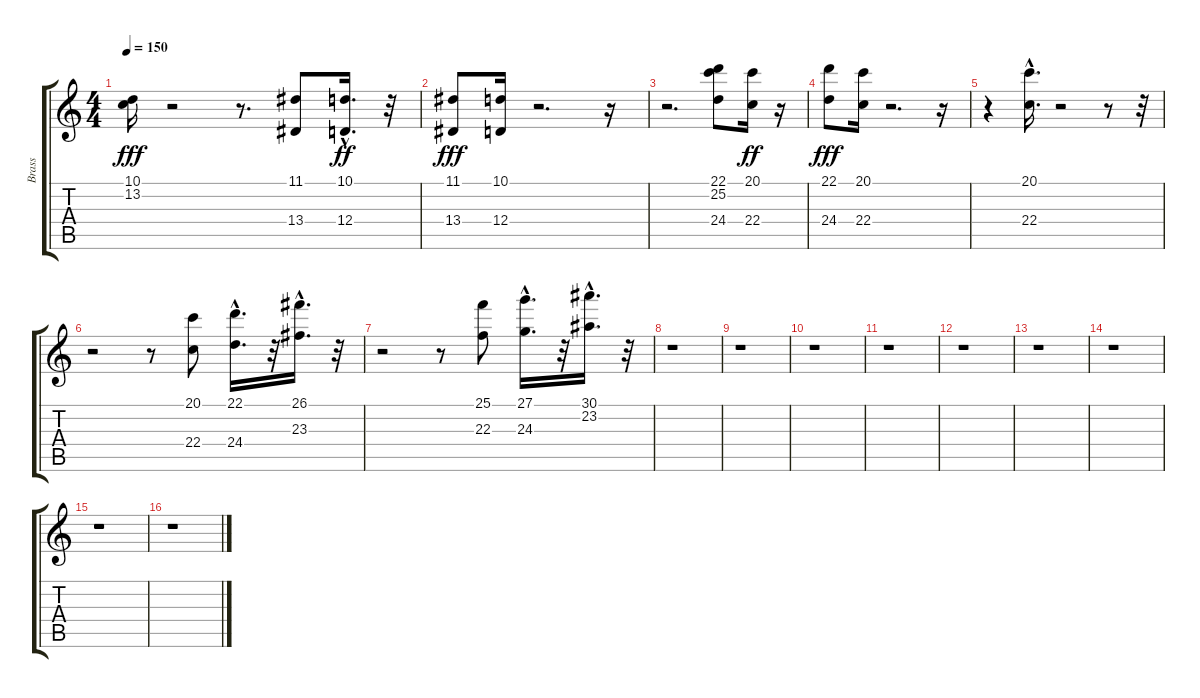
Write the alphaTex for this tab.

\track ("Brass" "Brass") {instrument brasssection}
\staff {score tabs}
\tuning (E4 B3 G3 D3 A2 E2) {hide}
\ts (4 4)
\tempo 150
\clef g2
\ks c
(10.1 13.2).16{dy fff instrument brasssection} r.2 r.8{d} (11.1 13.4).8 (10.1 12.4{hac}).16{d dy ff} r.32 |
(11.1 13.4).8{dy fff} (10.1 12.4).16 r.2{d} r.16 |
r.2{d} (22.1 25.2 24.4).8 (20.1 22.4).16{dy ff} r.16 |
(22.1 24.4).8{dy fff} (20.1 22.4).16 r.2{d} r.16 |
r.4 (20.1{hac} 22.4{hac}).16{d} r.2 r.8 r.32 |
r.2 r.8 (20.1 22.4).8 (22.1{hac} 24.4{hac}).16{d} r.32 (26.1{hac} 23.3{hac}).16{d} r.32 |
r.2 r.8 (25.1 22.3).8 (27.1{hac} 24.3{hac}).16{d} r.32 (30.1{hac} 23.2{hac}).16{d} r.32 |
r.1 |
r.1 |
r.1 |
r.1 |
r.1 |
r.1 |
r.1 |
r.1 |
r.1
